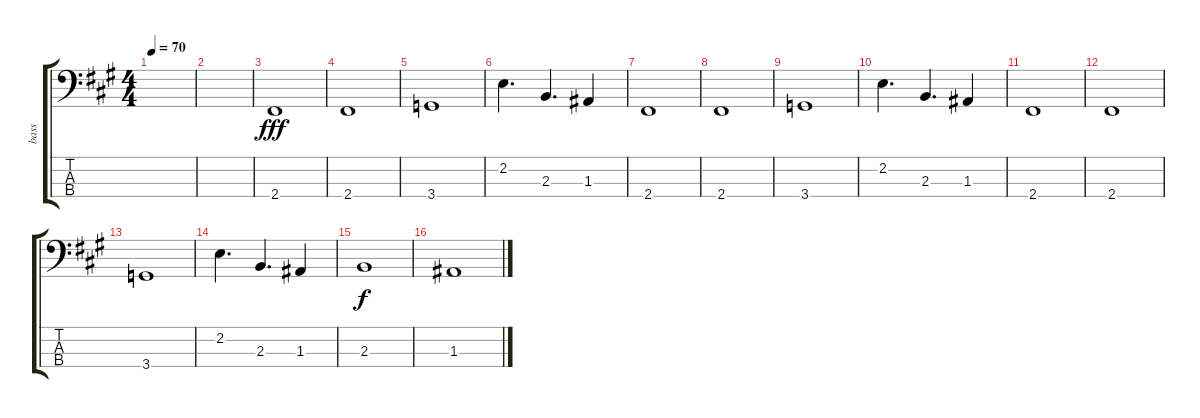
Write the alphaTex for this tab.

\track ("bass" "bass") {instrument electricbassfinger}
\staff {score tabs}
\tuning (G2 D2 A1 E1) {hide}
\ts (4 4)
\tempo 70
\clef f4
\ks f#minor
|
|
2.4.1{dy fff} |
2.4.1 |
3.4.1 |
2.2.4{d} 2.3.4{d} 1.3.4 |
2.4.1 |
2.4.1 |
3.4.1 |
2.2.4{d} 2.3.4{d} 1.3.4 |
2.4.1 |
2.4.1 |
3.4.1 |
2.2.4{d} 2.3.4{d} 1.3.4 |
2.3.1{dy f} |
1.3.1
